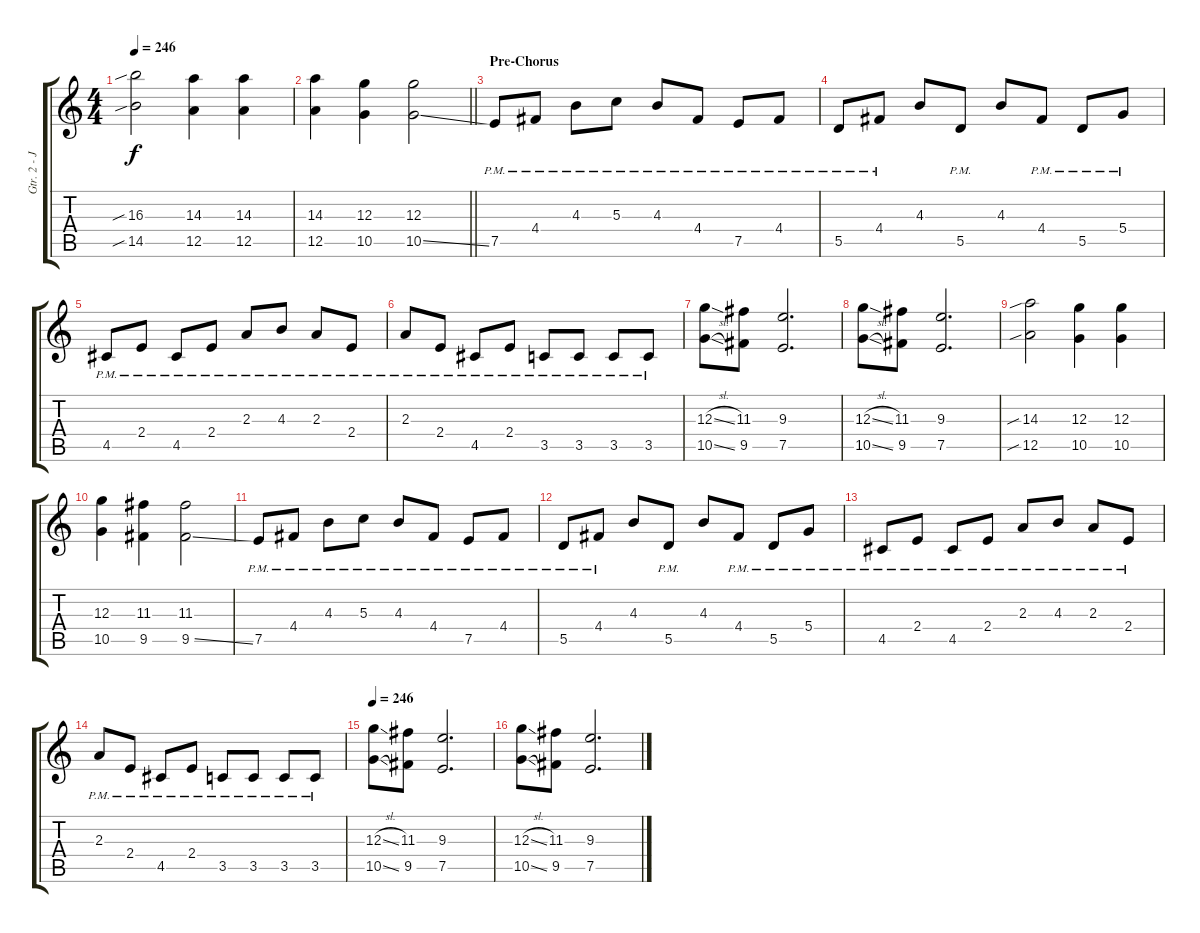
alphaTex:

\track ("Gtr. 2 - Jason" "Gtr. 2 - J") {instrument distortionguitar}
\staff {score tabs}
\tuning (E4 B3 G3 D3 A2 E2) {hide}
\ts (4 4)
\tempo 246
\clef g2
\ks c
(16.3{sib} 14.5{sib}).2{dy f} (14.3 12.5).4 (14.3 12.5).4 |
\barLineRight lightlight
(14.3 12.5).4 (12.3 10.5).4 (12.3 10.5{ss}).2 |
\section ("" "Pre-Chorus")
7.5{pm}.8 4.4{pm}.8 4.3{pm}.8 5.3{pm}.8 4.3{pm}.8 4.4{pm}.8 7.5{pm}.8 4.4{pm}.8 |
5.5{pm}.8 4.4{pm}.8 4.3.8 5.5{pm}.8 4.3.8 4.4{pm}.8 5.5{pm}.8 5.4{pm}.8 |
4.5{pm}.8 2.4{pm}.8 4.5{pm}.8 2.4{pm}.8 2.3{pm}.8 4.3{pm}.8 2.3{pm}.8 2.4{pm}.8 |
2.3{pm}.8 2.4{pm}.8 4.5{pm}.8 2.4{pm}.8 3.5{pm}.8 3.5{pm}.8 3.5{pm}.8 3.5{pm}.8 |
(12.3{sl} 10.5{sl}).8 (11.3 9.5).8 (9.3 7.5).2{d} |
(12.3{sl} 10.5{sl}).8 (11.3 9.5).8 (9.3 7.5).2{d} |
(14.3{sib} 12.5{sib}).2 (12.3 10.5).4 (12.3 10.5).4 |
(12.3 10.5).4 (11.3 9.5).4 (11.3 9.5{ss}).2 |
7.5{pm}.8 4.4{pm}.8 4.3{pm}.8 5.3{pm}.8 4.3{pm}.8 4.4{pm}.8 7.5{pm}.8 4.4{pm}.8 |
5.5{pm}.8 4.4{pm}.8 4.3.8 5.5{pm}.8 4.3.8 4.4{pm}.8 5.5{pm}.8 5.4{pm}.8 |
4.5{pm}.8 2.4{pm}.8 4.5{pm}.8 2.4{pm}.8 2.3{pm}.8 4.3{pm}.8 2.3{pm}.8 2.4{pm}.8 |
2.3{pm}.8 2.4{pm}.8 4.5{pm}.8 2.4{pm}.8 3.5{pm}.8 3.5{pm}.8 3.5{pm}.8 3.5{pm}.8 |
\tempo 246
(12.3{sl} 10.5{sl}).8 (11.3 9.5).8 (9.3 7.5).2{d} |
(12.3{sl} 10.5{sl}).8 (11.3 9.5).8 (9.3 7.5).2{d}
